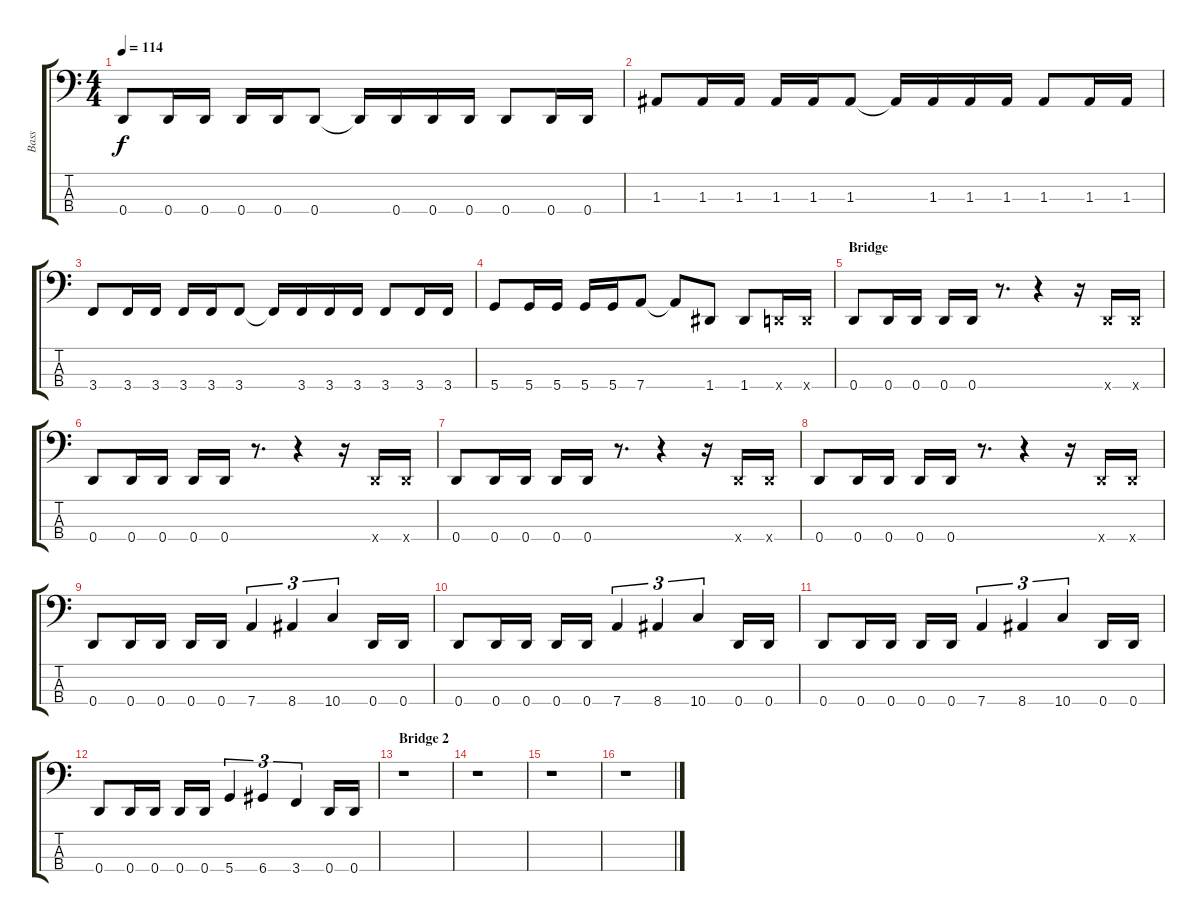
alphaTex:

\track ("Bass" "Bass") {instrument electricbassfinger}
\staff {score tabs}
\tuning (G2 D2 A1 D1) {hide}
\ts (4 4)
\tempo 114
\clef f4
\ks c
0.4.8{dy f} 0.4.16 0.4.16 0.4.16 0.4.16 0.4.8 0.4{t}.16 0.4.16 0.4.16 0.4.16 0.4.8 0.4.16 0.4.16 |
1.3.8 1.3.16 1.3.16 1.3.16 1.3.16 1.3.8 1.3{t}.16 1.3.16 1.3.16 1.3.16 1.3.8 1.3.16 1.3.16 |
3.4.8 3.4.16 3.4.16 3.4.16 3.4.16 3.4.8 3.4{t}.16 3.4.16 3.4.16 3.4.16 3.4.8 3.4.16 3.4.16 |
5.4.8 5.4.16 5.4.16 5.4.16 5.4.16 7.4.8 7.4{t}.8 1.4.8 1.4.8 0.4{x}.16 0.4{x}.16 |
\section ("" "Bridge")
0.4.8 0.4.16 0.4.16 0.4.16 0.4.16 r.8{d} r.4 r.16 0.4{x}.16 0.4{x}.16 |
0.4.8 0.4.16 0.4.16 0.4.16 0.4.16 r.8{d} r.4 r.16 0.4{x}.16 0.4{x}.16 |
0.4.8 0.4.16 0.4.16 0.4.16 0.4.16 r.8{d} r.4 r.16 0.4{x}.16 0.4{x}.16 |
0.4.8 0.4.16 0.4.16 0.4.16 0.4.16 r.8{d} r.4 r.16 0.4{x}.16 0.4{x}.16 |
0.4.8 0.4.16 0.4.16 0.4.16 0.4.16 7.4.4{tu (3 2)} 8.4.4{tu (3 2)} 10.4.4{tu (3 2)} 0.4.16 0.4.16 |
0.4.8 0.4.16 0.4.16 0.4.16 0.4.16 7.4.4{tu (3 2)} 8.4.4{tu (3 2)} 10.4.4{tu (3 2)} 0.4.16 0.4.16 |
0.4.8 0.4.16 0.4.16 0.4.16 0.4.16 7.4.4{tu (3 2)} 8.4.4{tu (3 2)} 10.4.4{tu (3 2)} 0.4.16 0.4.16 |
0.4.8 0.4.16 0.4.16 0.4.16 0.4.16 5.4.4{tu (3 2)} 6.4.4{tu (3 2)} 3.4.4{tu (3 2)} 0.4.16 0.4.16 |
\section ("" "Bridge 2")
r.1 |
r.1 |
r.1 |
r.1
